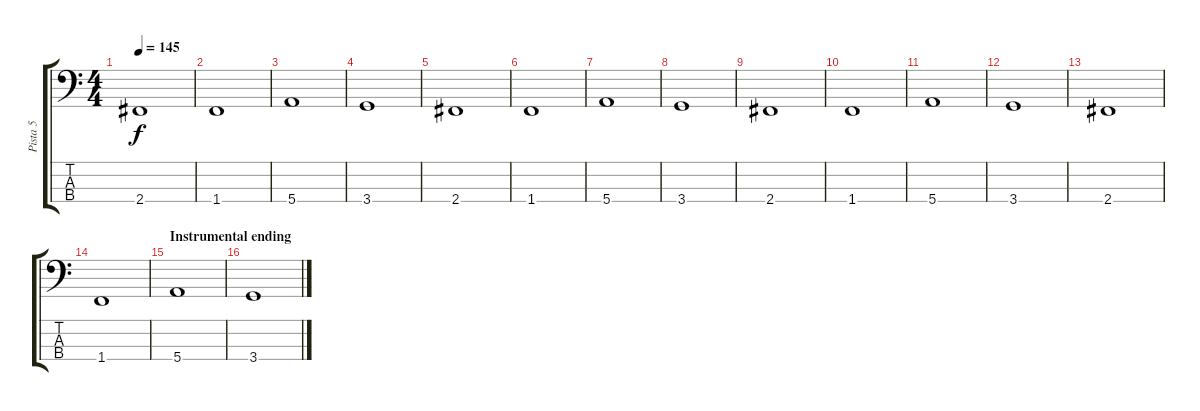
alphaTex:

\track ("Pista 5" "Pista 5") {instrument electricbassfinger}
\staff {score tabs}
\tuning (G2 D2 A1 E1) {hide}
\ts (4 4)
\tempo 145
\clef f4
\ks c
2.4.1{dy f} |
1.4.1 |
5.4.1 |
3.4.1 |
2.4.1 |
1.4.1 |
5.4.1 |
3.4.1 |
2.4.1 |
1.4.1 |
5.4.1 |
3.4.1 |
2.4.1 |
1.4.1 |
\section ("" "Instrumental ending")
5.4.1 |
3.4.1
